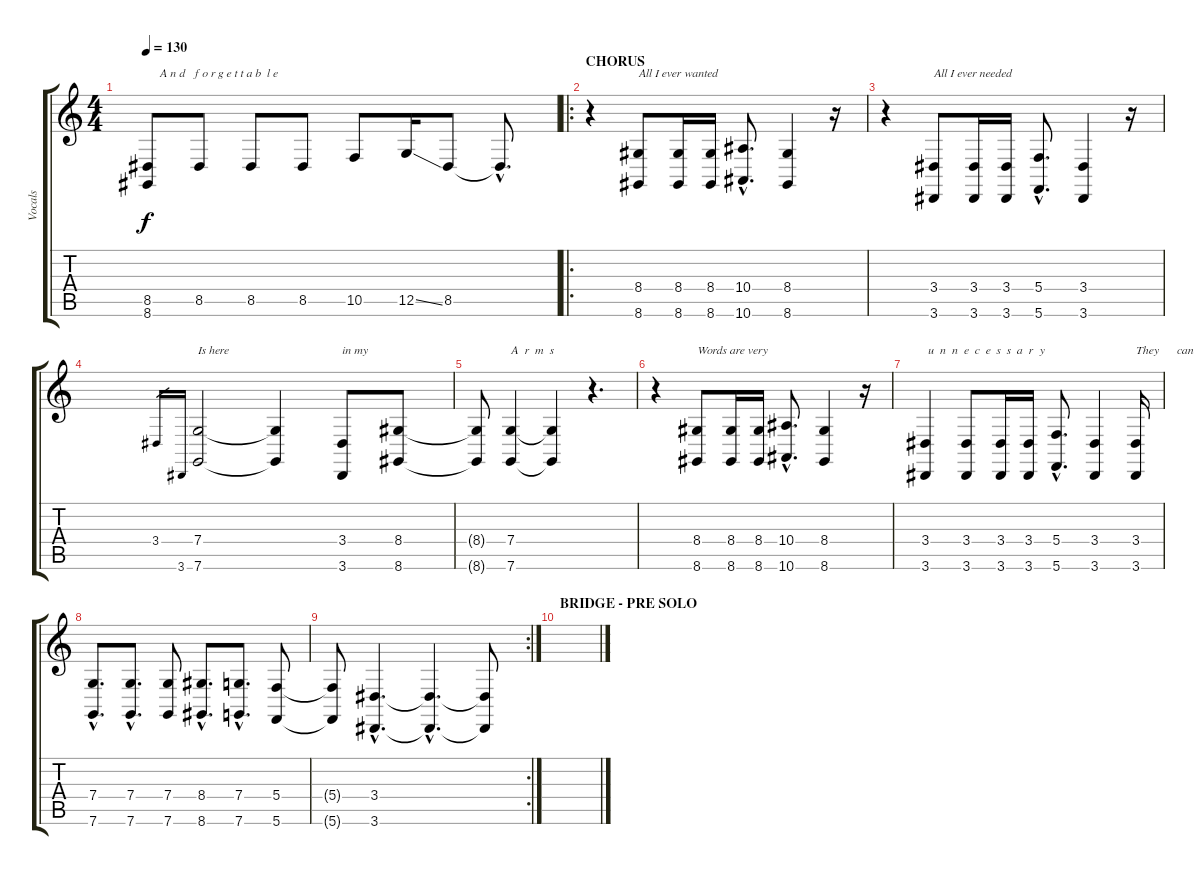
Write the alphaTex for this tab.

\track ("Vocals" "Vocals") {instrument lead2sawtooth}
\staff {score tabs}
\tuning (D4 A3 F3 C3 G2 C2) {hide}
\ts (4 4)
\tempo 130
\clef g2
\ks c
(8.5 8.6{t}).8{txt "    A n d   f o r g e t t a b  l e" dy f} 8.5.8 8.5.8 8.5.8 10.5.8 12.5{ss}.16 8.5.8 8.5{hac t}.8{d} |
\ro
\section ("" "CHORUS")
r.4 (8.4 8.6).8{txt "All I ever wanted"} (8.4 8.6).16 (8.4 8.6).16 (10.4{hac} 10.6{hac}).8{d} (8.4 8.6).4 r.16 |
r.4 (3.4 3.6).8{txt "All I ever needed"} (3.4 3.6).16 (3.4 3.6).16 (5.4{hac} 5.6{hac}).8{d} (3.4 3.6).4 r.16 |
3.4.16{gr} 3.6.16{gr} (7.4 7.6).2{txt "Is here  "} (7.4{t} 7.6{t}).4 (3.4 3.6).8{txt "in my"} (8.4 8.6).8 |
(8.4{t} 8.6{t}).8 (7.4 7.6).4{txt "A  r  m  s  "} (7.4{t} 7.6{t}).4 r.4{d} |
r.4 (8.4 8.6).8{txt "Words are very"} (8.4 8.6).16 (8.4 8.6).16 (10.4{hac} 10.6{hac}).8{d} (8.4 8.6).4 r.16 |
(3.4 3.6).4{txt " u  n  n  e  c  e  s  s  a  r  y"} (3.4 3.6).8 (3.4 3.6).16 (3.4 3.6).16 (5.4{hac} 5.6{hac}).8{d} (3.4 3.6).4 (3.4 3.6).16{txt "They      can       only         do       harm"} |
(7.4{hac} 7.6{hac}).8{d} (7.4{hac} 7.6{hac}).8{d} (7.4 7.6).8 (8.4{hac} 8.6{hac}).8{d} (7.4{hac} 7.6{hac}).8{d} (5.4 5.6).8 |
\rc 2
(5.4{t} 5.6{t}).8 (3.4{hac} 3.6{hac}).4{d} (3.4{hac t} 3.6{hac t}).4{d} (3.4{t} 3.6{t}).8 |
\section ("" "BRIDGE - PRE SOLO")
